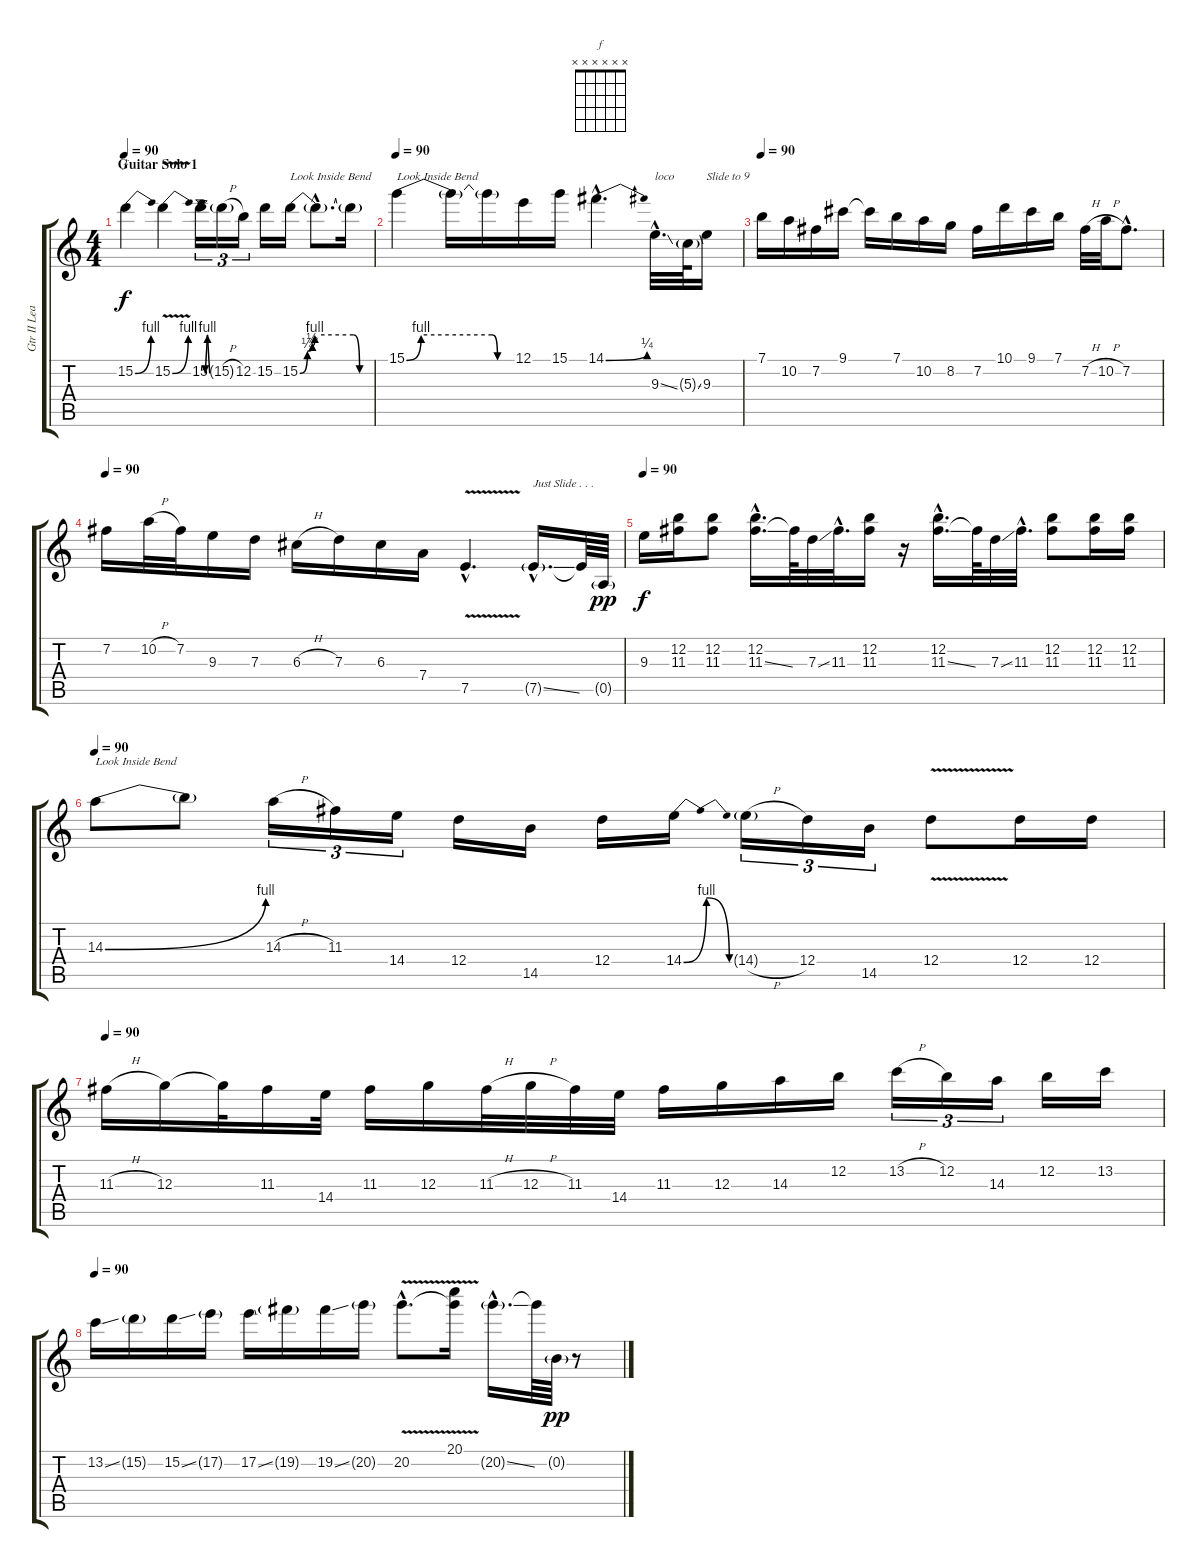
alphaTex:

\track ("Gtr II Lead" "Gtr II Lea") {instrument overdrivenguitar}
\staff {score tabs}
\tuning (E4 B3 G3 D3 A2 E2) {hide}
\chord ("f" x x x x x x)
\ts (4 4)
\section ("" "Guitar Solo 1")
\tempo 90
\clef g2
\ks c
15.2{be (bend 0 0 60 4)}.4{ch "f" dy f balance 14} 15.2{be (bend 0 0 60 4) v}.4 15.2{be (bendrelease 0 0 30 4 30 4 60 0)}.16{tu (3 2)} 15.2{h g}.16{tu (3 2)} 12.2.16{tu (3 2)} 15.2.16 15.2{be (custom 0 0 6 1 10 2 12 4 43 4 48 0 60 0)}.16{txt "Look Inside Bend"} 15.2{hac t}.8{d} 15.2{t}.16 |
\tempo 90
15.1{be (custom 0 0 8 4 47 4 50 0 60 0)}.4{txt "Look Inside Bend" balance 14} 15.1{t}.16 15.1{t}.16 12.1.16 15.1.16 14.1{be (bend 0 0 60 1) hac}.4{d} 9.3{ss hac}.32{d txt "loco"} 5.3{ss g}.64 9.3.16{txt "Slide to 9"} |
\tempo 90
7.1.16{balance 14} 10.2.16 7.2.16 9.1.16 9.1{t}.16 7.1.16 10.2.16 8.2.16 7.2.16 10.1.16 9.1.16 7.1.16 7.2{h}.32 10.2{h}.32 7.2{hac}.8{d} |
\tempo 90
7.2.16{balance 14} 10.2{h}.32 7.2.32 9.3.16 7.3.16 6.3{h}.16 7.3.16 6.3.16 7.4.16 7.5{v hac}.4{d} 7.5{ss g hac}.16{d txt "Just Slide . . ."} 7.5{t}.64 0.5{g}.64{dy pp} |
\tempo 90
9.3.16{dy f balance 14} (12.2 11.3).16 (12.2 11.3).8 (12.2{hac} 11.3{ss hac}).16{d} 11.3{t}.64 7.3{ss}.32 11.3{hac}.32{d} (12.2 11.3).16 r.16 (12.2{hac} 11.3{ss hac}).16{d} 11.3{t}.64 7.3{ss}.32 11.3{hac}.32{d} (12.2 11.3).8 (12.2 11.3).16 (12.2 11.3).16 |
\tempo 90
14.3{be (bend 0 0 60 4)}.8{txt "Look Inside Bend" balance 14} 14.3{t}.8 14.3{h}.16{tu (3 2)} 11.3.16{tu (3 2)} 14.4.16{tu (3 2)} 12.4.16 14.5.16 12.4.16 14.4{be (bendrelease 0 0 30 4 30 4 60 0)}.16 14.4{h g}.16{tu (3 2)} 12.4.16{tu (3 2)} 14.5.16{tu (3 2)} 12.4{v}.8 12.4.16 12.4.16 |
\tempo 90
11.3{h}.16{balance 14} 12.3.16 12.3{t}.32 11.3.16 14.4.32 11.3.16 12.3.16 11.3{h}.32 12.3{h}.32 11.3.32 14.4.32 11.3.16 12.3.16 14.3.16 12.2.16 13.2{h}.16{tu (3 2)} 12.2.16{tu (3 2)} 14.3.16{tu (3 2)} 12.2.16 13.2.16 |
\tempo 90
13.2{ss}.16{balance 14} 15.2{g}.16 15.2{ss}.16 17.2{g}.16 17.2{ss}.16 19.2{g}.16 19.2{ss}.16 20.2{g}.16 20.2{v hac}.8{d} (20.1 20.2{t}).16 20.2{ss g hac}.16{d} 20.2{t}.64 0.2{g}.64{dy pp} r.8
